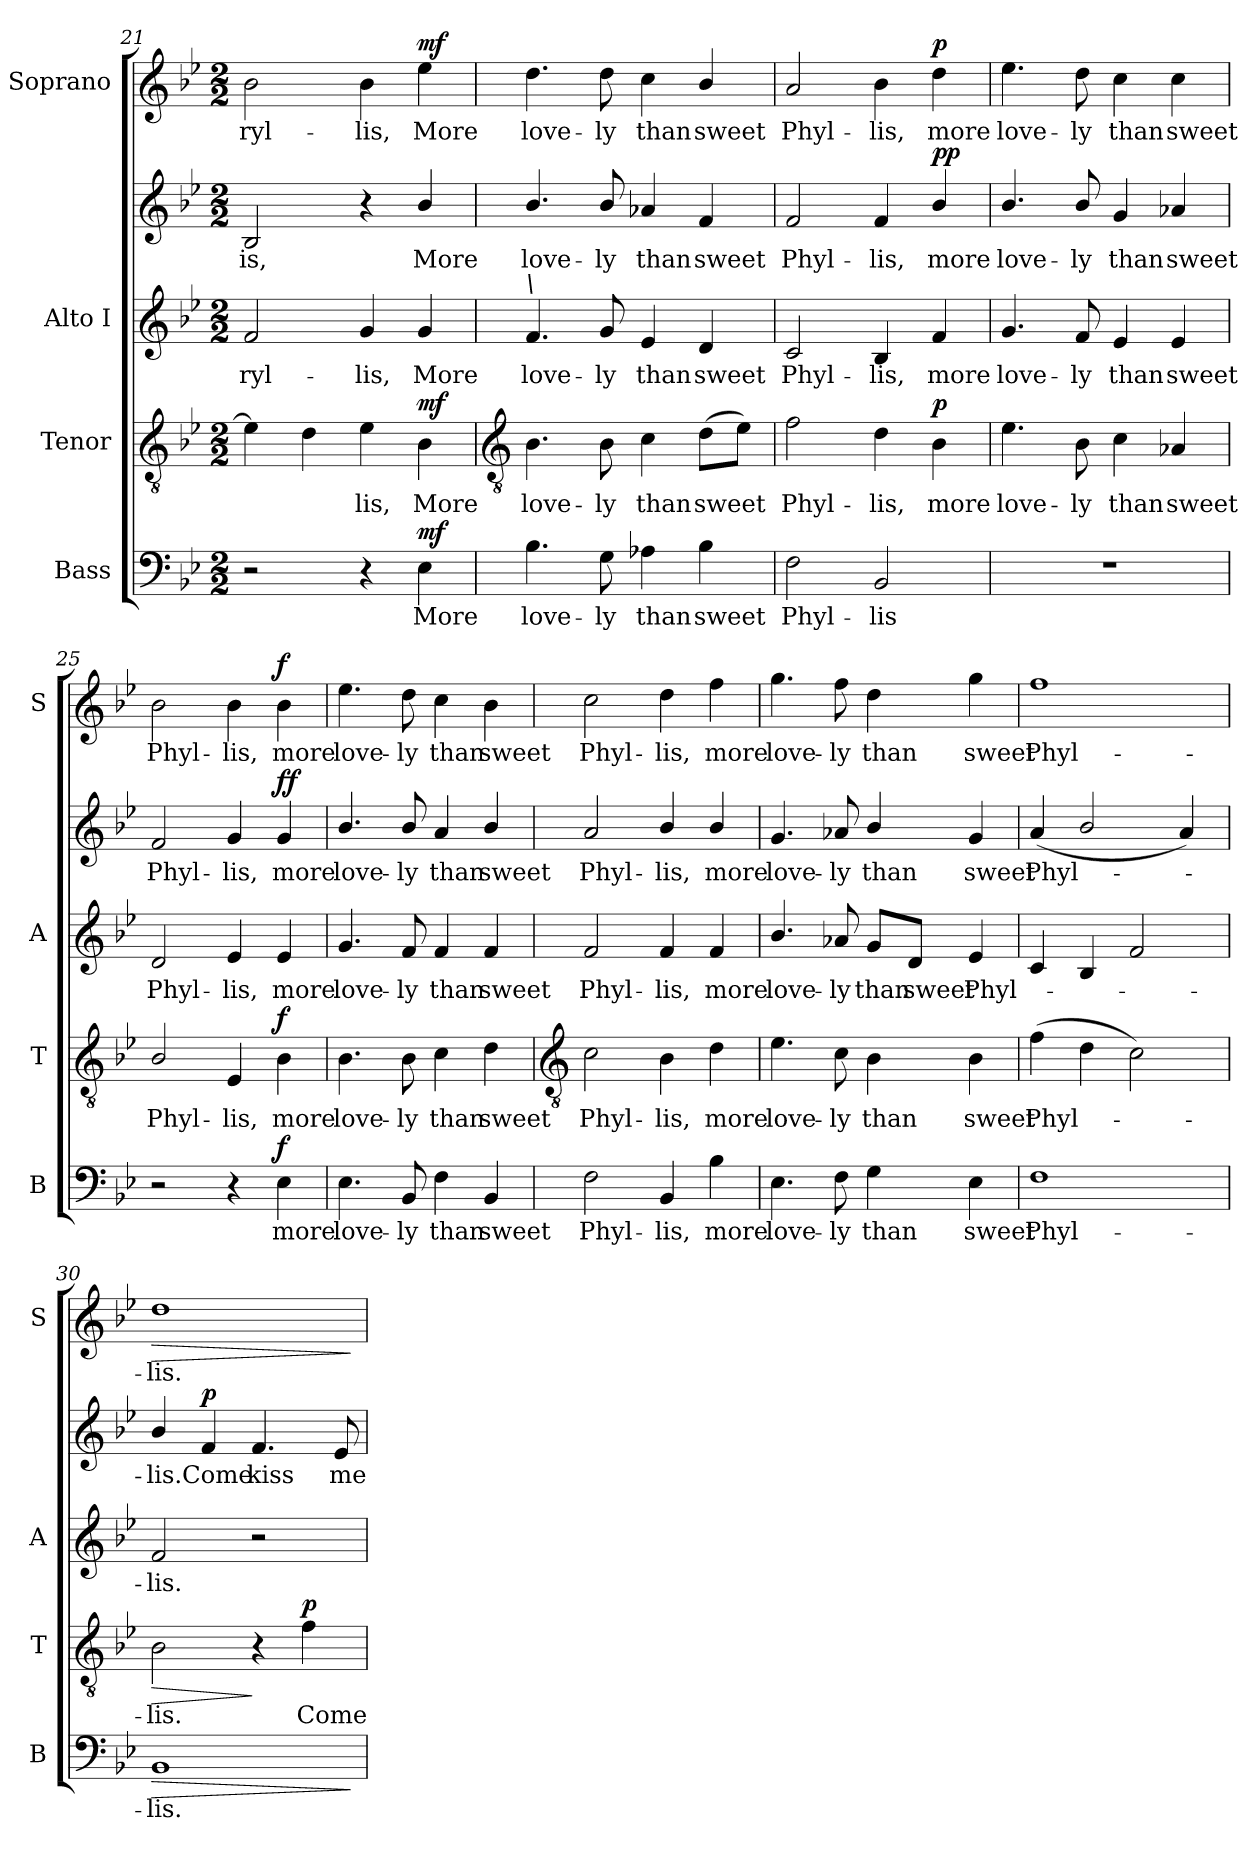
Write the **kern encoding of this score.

**kern	**text	**dynam	**kern	**text	**dynam	**kern	**text	**kern	**text	**dynam	**kern	**text	**dynam
*part4	*part4	*part4	*part3	*part3	*part3	*part2	*part2	*part2	*part2	*part2	*part1	*part1	*part1
*staff5	*staff5	*staff5	*staff4	*staff4	*staff4	*staff3	*staff3	*staff2	*staff2	*staff2/3	*staff1	*staff1	*staff1
*I"Bass	*	*	*I"Tenor	*	*	*I"Alto I	*	*	*	*	*I"Soprano	*	*
*I'B	*	*	*I'T	*	*	*I'A	*	*	*	*	*I'S	*	*
*clefF4	*	*	*clefGv2	*	*	*clefG2	*	*clefG2	*	*	*clefG2	*	*
*k[b-e-]	*	*	*k[b-e-]	*	*	*k[b-e-]	*	*k[b-e-]	*	*	*k[b-e-]	*	*
*B-:	*	*	*B-:	*	*	*B-:	*	*B-:	*	*	*B-:	*	*
*M2/2	*	*	*M2/2	*	*	*M2/2	*	*M2/2	*	*	*M2/2	*	*
=21	=21	=21	=21	=21	=21	=21	=21	=21	=21	=21	=21	=21	=21
!	!	!	!	!	!	!	!LO:LY:b	!	!LO:LY:b	!	!	!LO:LY:b	!
2r	.	.	4e-]	.	.	2f	ryl-	2B-	-is,	.	2b-	-ryl-	.
.	.	.	4d	.	.	.	.	.	.	.	.	.	.
!	!	!	!	!LO:LY:b	!	!	!LO:LY:b	!	!	!	!	!LO:LY:b	!
4r	.	.	4e-	lis,	.	4g	-lis,	4r	.	.	4b-	-lis,	.
!	!LO:LY:b	!LO:DY:b	!	!LO:LY:b	!LO:DY:b	!	!LO:LY:b	!	!LO:LY:b	!LO:DY:b=2	!	!LO:LY:b	!
!	!	!	!	!	!	!	!	!	!	!LO:DY:n=1:b	!	!	!LO:DY:b
4E-	More	mf	4B-	More	mf	4g	More	4b-/	More	mf mf	4ee-	More	mf
!!LO:LB:g=z
=22	=22	=22	=22	=22	=22	=22	=22	=22	=22	=22	=22	=22	=22
*	*	*	*clefGv2	*	*	*	*	*	*	*	*	*	*
!	!	!	!	!	!	!LO:TX:a:i:t=\	!	!	!	!	!	!	!
!	!LO:LY:b	!	!	!LO:LY:b	!	!	!LO:LY:b	!	!LO:LY:b	!	!	!LO:LY:b	!
4.B-	love-	.	4.B-	love-	.	4.f	love-	4.b-/	love-	.	4.dd	love-	.
!	!LO:LY:b	!	!	!LO:LY:b	!	!	!LO:LY:b	!	!LO:LY:b	!	!	!LO:LY:b	!
8G	-ly	.	8B-	-ly	.	8g	-ly	8b-/	-ly	.	8dd	-ly	.
!	!LO:LY:b	!	!	!LO:LY:b	!	!	!LO:LY:b	!	!LO:LY:b	!	!	!LO:LY:b	!
4A-X	than	.	4c	than	.	4e-	than	4a-X	than	.	4cc	than	.
!	!LO:LY:b	!	!	!LO:LY:b	!	!	!LO:LY:b	!	!LO:LY:b	!	!	!LO:LY:b	!
4B-	sweet	.	(>8dL	sweet	.	4d	sweet	4f	sweet	.	4b-/	sweet	.
.	.	.	8e-J)	.	.	.	.	.	.	.	.	.	.
=23	=23	=23	=23	=23	=23	=23	=23	=23	=23	=23	=23	=23	=23
!	!LO:LY:b	!	!	!LO:LY:b	!	!	!LO:LY:b	!	!LO:LY:b	!	!	!LO:LY:b	!
2F	Phyl-	.	2f	Phyl-	.	2c	Phyl-	2f	Phyl-	.	2a	Phyl-	.
!	!LO:LY:b	!	!	!LO:LY:b	!	!	!LO:LY:b	!	!LO:LY:b	!	!	!LO:LY:b	!
2BB-	-lis	.	4d	-lis,	.	4B-	-lis,	4f	-lis,	.	4b-	-lis,	.
!	!	!	!	!LO:LY:b	!LO:DY:b	!	!LO:LY:b	!	!LO:LY:b	!LO:DY:b=2	!	!LO:LY:b	!
!	!	!	!	!	!	!	!	!	!	!LO:DY:n=1:b	!	!	!LO:DY:b
.	.	.	4B-	more	p	4f	more	4b-/	more	p p	4dd	more	p
=24	=24	=24	=24	=24	=24	=24	=24	=24	=24	=24	=24	=24	=24
!	!	!	!	!LO:LY:b	!	!	!LO:LY:b	!	!LO:LY:b	!	!	!LO:LY:b	!
1r	.	.	4.e-	love-	.	4.g	love-	4.b-/	love-	.	4.ee-	love-	.
!	!	!	!	!LO:LY:b	!	!	!LO:LY:b	!	!LO:LY:b	!	!	!LO:LY:b	!
.	.	.	8B-	-ly	.	8f	-ly	8b-/	-ly	.	8dd	-ly	.
!	!	!	!	!LO:LY:b	!	!	!LO:LY:b	!	!LO:LY:b	!	!	!LO:LY:b	!
.	.	.	4c	than	.	4e-	than	4g	than	.	4cc	than	.
!	!	!	!	!LO:LY:b	!	!	!LO:LY:b	!	!LO:LY:b	!	!	!LO:LY:b	!
.	.	.	4A-X	sweet	.	4e-	sweet	4a-X	sweet	.	4cc	sweet	.
=25	=25	=25	=25	=25	=25	=25	=25	=25	=25	=25	=25	=25	=25
!	!	!	!	!LO:LY:b	!	!	!LO:LY:b	!	!LO:LY:b	!	!	!LO:LY:b	!
2r	.	.	2B-/	Phyl-	.	2d	Phyl-	2f	Phyl-	.	2b-	Phyl-	.
!	!	!	!	!LO:LY:b	!	!	!LO:LY:b	!	!LO:LY:b	!	!	!LO:LY:b	!
4r	.	.	4E-	-lis,	.	4e-	-lis,	4g	-lis,	.	4b-	-lis,	.
!	!LO:LY:b	!LO:DY:b	!	!LO:LY:b	!LO:DY:b	!	!LO:LY:b	!	!LO:LY:b	!LO:DY:b=2	!	!LO:LY:b	!
!	!	!	!	!	!	!	!	!	!	!LO:DY:n=1:b	!	!	!LO:DY:b
4E-	more	f	4B-	more	f	4e-	more	4g	more	f f	4b-	more	f
=26	=26	=26	=26	=26	=26	=26	=26	=26	=26	=26	=26	=26	=26
!	!LO:LY:b	!	!	!LO:LY:b	!	!	!LO:LY:b	!	!LO:LY:b	!	!	!LO:LY:b	!
4.E-	love-	.	4.B-	love-	.	4.g	love-	4.b-/	love-	.	4.ee-	love-	.
!	!LO:LY:b	!	!	!LO:LY:b	!	!	!LO:LY:b	!	!LO:LY:b	!	!	!LO:LY:b	!
8BB-	-ly	.	8B-	-ly	.	8f	-ly	8b-/	-ly	.	8dd	-ly	.
!	!LO:LY:b	!	!	!LO:LY:b	!	!	!LO:LY:b	!	!LO:LY:b	!	!	!LO:LY:b	!
4F	than	.	4c	than	.	4f	than	4a	than	.	4cc	than	.
!	!LO:LY:b	!	!	!LO:LY:b	!	!	!LO:LY:b	!	!LO:LY:b	!	!	!LO:LY:b	!
4BB-	sweet	.	4d	sweet	.	4f	sweet	4b-/	sweet	.	4b-	sweet	.
!!LO:LB:g=z
=27	=27	=27	=27	=27	=27	=27	=27	=27	=27	=27	=27	=27	=27
*	*	*	*clefGv2	*	*	*	*	*	*	*	*	*	*
!	!LO:LY:b	!	!	!LO:LY:b	!	!	!LO:LY:b	!	!LO:LY:b	!	!	!LO:LY:b	!
2F	Phyl-	.	2c	Phyl-	.	2f	Phyl-	2a	Phyl-	.	2cc	Phyl-	.
!	!LO:LY:b	!	!	!LO:LY:b	!	!	!LO:LY:b	!	!LO:LY:b	!	!	!LO:LY:b	!
4BB-	-lis,	.	4B-	-lis,	.	4f	-lis,	4b-/	-lis,	.	4dd	-lis,	.
!	!LO:LY:b	!	!	!LO:LY:b	!	!	!LO:LY:b	!	!LO:LY:b	!	!	!LO:LY:b	!
4B-	more	.	4d	more	.	4f	more	4b-/	more	.	4ff	more	.
=28	=28	=28	=28	=28	=28	=28	=28	=28	=28	=28	=28	=28	=28
!	!LO:LY:b	!	!	!LO:LY:b	!	!	!LO:LY:b	!	!LO:LY:b	!	!	!LO:LY:b	!
4.E-	love-	.	4.e-	love-	.	4.b-/	love-	4.g	love-	.	4.gg	love-	.
!	!LO:LY:b	!	!	!LO:LY:b	!	!	!LO:LY:b	!	!LO:LY:b	!	!	!LO:LY:b	!
8F	-ly	.	8c	-ly	.	8a-X	-ly	8a-X	-ly	.	8ff	-ly	.
!	!LO:LY:b	!	!	!LO:LY:b	!	!	!LO:LY:b	!	!LO:LY:b	!	!	!LO:LY:b	!
4G	than	.	4B-	than	.	8g/L	than	4b-/	than	.	4dd	than	.
!	!	!	!	!	!	!	!LO:LY:b	!	!	!	!	!	!
.	.	.	.	.	.	8d/J	sweet	.	.	.	.	.	.
!	!LO:LY:b	!	!	!LO:LY:b	!	!	!LO:LY:b	!	!LO:LY:b	!	!	!LO:LY:b	!
4E-	sweet	.	4B-	sweet	.	4e-	Phyl-	4g	sweet	.	4gg	sweet	.
=29	=29	=29	=29	=29	=29	=29	=29	=29	=29	=29	=29	=29	=29
!	!LO:LY:b	!	!	!LO:LY:b	!	!	!	!	!LO:LY:b	!	!	!LO:LY:b	!
1F	Phyl-	.	(>4f	Phyl-	.	4c	.	(<4a	Phyl-	.	1ff	Phyl-	.
.	.	.	4d	.	.	4B-	.	2b-/	.	.	.	.	.
.	.	.	2c)	.	.	2f	.	.	.	.	.	.	.
.	.	.	.	.	.	.	.	4a)	.	.	.	.	.
=30	=30	=30	=30	=30	=30	=30	=30	=30	=30	=30	=30	=30	=30
!	!LO:LY:b	!LO:HP:b	!	!LO:LY:b	!LO:HP:b	!	!	!	!	!	!	!	!
!	!	!	!	!	!LO:HP:n=1:b	!	!LO:LY:b	!	!LO:LY:b	!	!	!LO:LY:b	!LO:HP:b
1BB-	-lis.	>	2B-	lis.	> >	2f	lis.	4b-/	lis.	.	1dd	-lis.	>
!	!	!	!	!	!	!	!	!	!LO:LY:b	!LO:DY:b	!	!	!
.	.	.	.	.	.	.	.	4f	Come	p	.	.	.
!	!	!	!	!	!	!	!	!	!LO:LY:b	!	!	!	!
.	.	.	4r	.	]	2r	.	4.f	kiss	.	.	.	.
!	!	!	!	!LO:LY:b	!LO:DY:n=1:b	!	!	!	!	!	!	!	!
.	.	.	4f	Come	] p	.	.	.	.	.	.	.	.
!	!	!	!	!	!	!	!	!	!LO:LY:b	!	!	!	!
.	.	.	.	.	.	.	.	8e-	me	.	.	.	.
.	.	]	.	.	.	.	.	.	.	.	.	.	]
=	=	=	=	=	=	=	=	=	=	=	=	=	=
*-	*-	*-	*-	*-	*-	*-	*-	*-	*-	*-	*-	*-	*-
